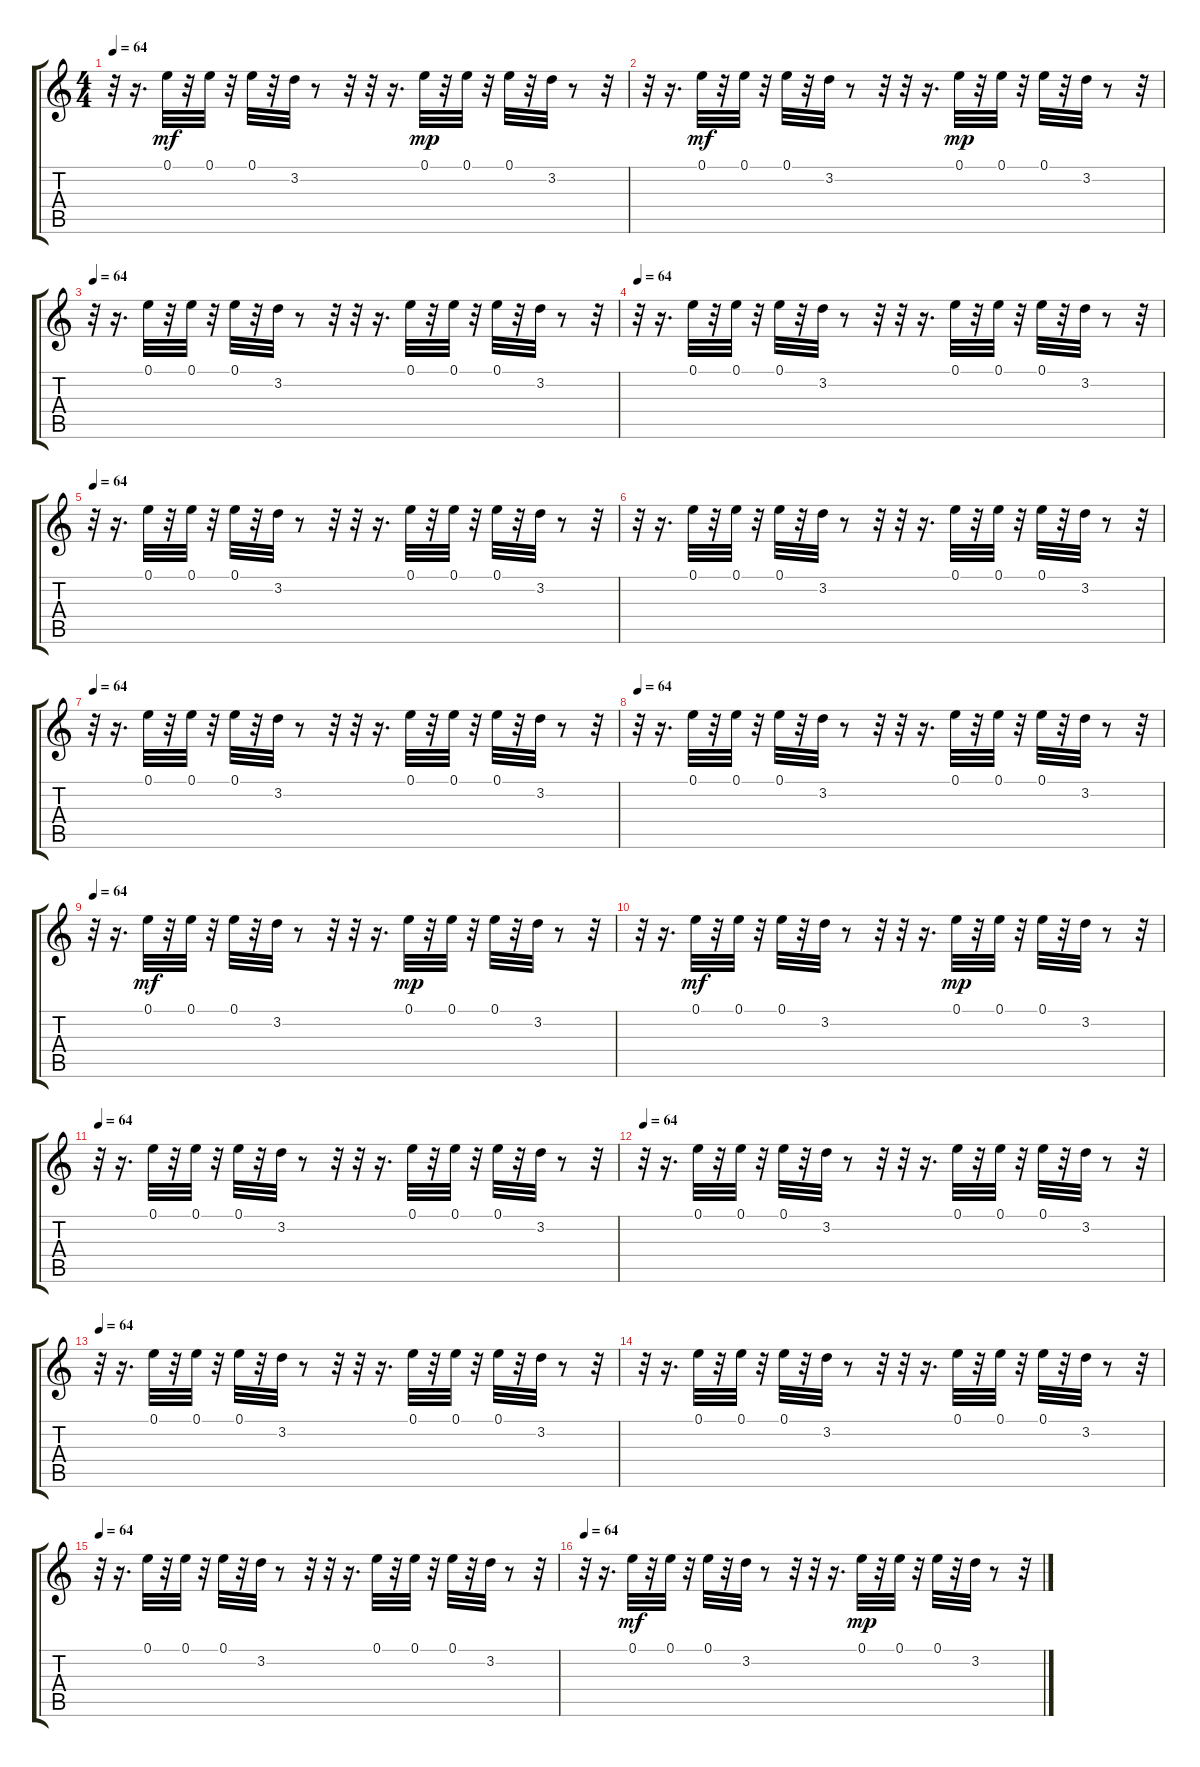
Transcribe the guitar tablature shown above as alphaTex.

\track "" {instrument acousticguitarnylon}
\staff {score tabs}
\tuning (E4 B3 G3 D3 A2 E2) {hide}
\ts (4 4)
\tempo 64
\clef g2
\ks c
r.32{dy mf instrument acousticguitarnylon} r.16{d} 0.1.32 r.32 0.1.32 r.32 0.1.32 r.32 3.2.32 r.8 r.32 r.32 r.16{d} 0.1.32{dy mp} r.32 0.1.32 r.32 0.1.32 r.32 3.2.32 r.8 r.32 |
r.32 r.16{d} 0.1.32{dy mf} r.32 0.1.32 r.32 0.1.32 r.32 3.2.32 r.8 r.32 r.32 r.16{d} 0.1.32{dy mp} r.32 0.1.32 r.32 0.1.32 r.32 3.2.32 r.8 r.32 |
\tempo 64
r.32 r.16{d} 0.1.32 r.32 0.1.32 r.32 0.1.32 r.32 3.2.32 r.8 r.32 r.32 r.16{d} 0.1.32 r.32 0.1.32 r.32 0.1.32 r.32 3.2.32 r.8 r.32 |
\tempo 64
r.32 r.16{d} 0.1.32 r.32 0.1.32 r.32 0.1.32 r.32 3.2.32 r.8 r.32 r.32 r.16{d} 0.1.32 r.32 0.1.32 r.32 0.1.32 r.32 3.2.32 r.8 r.32 |
\tempo 64
r.32 r.16{d} 0.1.32 r.32 0.1.32 r.32 0.1.32 r.32 3.2.32 r.8 r.32 r.32 r.16{d} 0.1.32 r.32 0.1.32 r.32 0.1.32 r.32 3.2.32 r.8 r.32 |
r.32 r.16{d} 0.1.32 r.32 0.1.32 r.32 0.1.32 r.32 3.2.32 r.8 r.32 r.32 r.16{d} 0.1.32 r.32 0.1.32 r.32 0.1.32 r.32 3.2.32 r.8 r.32 |
\tempo 64
r.32 r.16{d} 0.1.32 r.32 0.1.32 r.32 0.1.32 r.32 3.2.32 r.8 r.32 r.32 r.16{d} 0.1.32 r.32 0.1.32 r.32 0.1.32 r.32 3.2.32 r.8 r.32 |
\tempo 64
r.32 r.16{d} 0.1.32 r.32 0.1.32 r.32 0.1.32 r.32 3.2.32 r.8 r.32 r.32 r.16{d} 0.1.32 r.32 0.1.32 r.32 0.1.32 r.32 3.2.32 r.8 r.32 |
\tempo 64
r.32 r.16{d} 0.1.32{dy mf} r.32 0.1.32 r.32 0.1.32 r.32 3.2.32 r.8 r.32 r.32 r.16{d} 0.1.32{dy mp} r.32 0.1.32 r.32 0.1.32 r.32 3.2.32 r.8 r.32 |
r.32 r.16{d} 0.1.32{dy mf} r.32 0.1.32 r.32 0.1.32 r.32 3.2.32 r.8 r.32 r.32 r.16{d} 0.1.32{dy mp} r.32 0.1.32 r.32 0.1.32 r.32 3.2.32 r.8 r.32 |
\tempo 64
r.32 r.16{d} 0.1.32 r.32 0.1.32 r.32 0.1.32 r.32 3.2.32 r.8 r.32 r.32 r.16{d} 0.1.32 r.32 0.1.32 r.32 0.1.32 r.32 3.2.32 r.8 r.32 |
\tempo 64
r.32 r.16{d} 0.1.32 r.32 0.1.32 r.32 0.1.32 r.32 3.2.32 r.8 r.32 r.32 r.16{d} 0.1.32 r.32 0.1.32 r.32 0.1.32 r.32 3.2.32 r.8 r.32 |
\tempo 64
r.32 r.16{d} 0.1.32 r.32 0.1.32 r.32 0.1.32 r.32 3.2.32 r.8 r.32 r.32 r.16{d} 0.1.32 r.32 0.1.32 r.32 0.1.32 r.32 3.2.32 r.8 r.32 |
r.32 r.16{d} 0.1.32 r.32 0.1.32 r.32 0.1.32 r.32 3.2.32 r.8 r.32 r.32 r.16{d} 0.1.32 r.32 0.1.32 r.32 0.1.32 r.32 3.2.32 r.8 r.32 |
\tempo 64
r.32 r.16{d} 0.1.32 r.32 0.1.32 r.32 0.1.32 r.32 3.2.32 r.8 r.32 r.32 r.16{d} 0.1.32 r.32 0.1.32 r.32 0.1.32 r.32 3.2.32 r.8 r.32 |
\tempo 64
r.32 r.16{d} 0.1.32{dy mf} r.32 0.1.32 r.32 0.1.32 r.32 3.2.32 r.8 r.32 r.32 r.16{d} 0.1.32{dy mp} r.32 0.1.32 r.32 0.1.32 r.32 3.2.32 r.8 r.32
